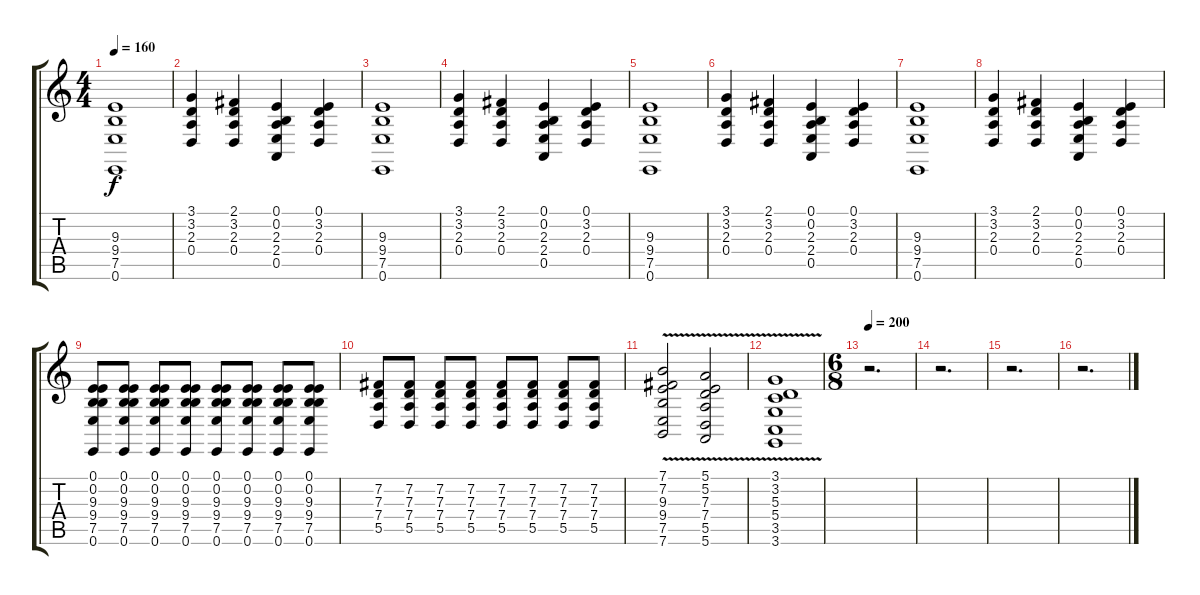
\track "" {instrument pad5bowed}
\staff {score tabs}
\tuning (E4 B3 G3 D3 A2 E2) {hide}
\ts (4 4)
\tempo 160
\clef g2
\ks c
(9.3 9.4 7.5 0.6).1{dy f} |
(3.1 3.2 2.3 0.4).4 (2.1 3.2 2.3 0.4).4 (0.1 0.2 2.3 2.4 0.5).4 (0.1 3.2 2.3 0.4).4 |
(9.3 9.4 7.5 0.6).1 |
(3.1 3.2 2.3 0.4).4 (2.1 3.2 2.3 0.4).4 (0.1 0.2 2.3 2.4 0.5).4 (0.1 3.2 2.3 0.4).4 |
(9.3 9.4 7.5 0.6).1 |
(3.1 3.2 2.3 0.4).4 (2.1 3.2 2.3 0.4).4 (0.1 0.2 2.3 2.4 0.5).4 (0.1 3.2 2.3 0.4).4 |
(9.3 9.4 7.5 0.6).1 |
(3.1 3.2 2.3 0.4).4 (2.1 3.2 2.3 0.4).4 (0.1 0.2 2.3 2.4 0.5).4 (0.1 3.2 2.3 0.4).4 |
(0.1 0.2 9.3 9.4 7.5 0.6).8 (0.1 0.2 9.3 9.4 7.5 0.6).8 (0.1 0.2 9.3 9.4 7.5 0.6).8 (0.1 0.2 9.3 9.4 7.5 0.6).8 (0.1 0.2 9.3 9.4 7.5 0.6).8 (0.1 0.2 9.3 9.4 7.5 0.6).8 (0.1 0.2 9.3 9.4 7.5 0.6).8 (0.1 0.2 9.3 9.4 7.5 0.6).8 |
(7.2 7.3 7.4 5.5).8 (7.2 7.3 7.4 5.5).8 (7.2 7.3 7.4 5.5).8 (7.2 7.3 7.4 5.5).8 (7.2 7.3 7.4 5.5).8 (7.2 7.3 7.4 5.5).8 (7.2 7.3 7.4 5.5).8 (7.2 7.3 7.4 5.5).8 |
(7.1 7.2 9.3 9.4 7.5 7.6{v}).2 (5.1{v} 5.2 7.3 7.4 5.5 5.6).2 |
(3.1 3.2 5.3 5.4 3.5 3.6{v}).1 |
\ts (6 8)
\tempo 200
r.2{d} |
r.2{d} |
r.2{d} |
r.2{d}
